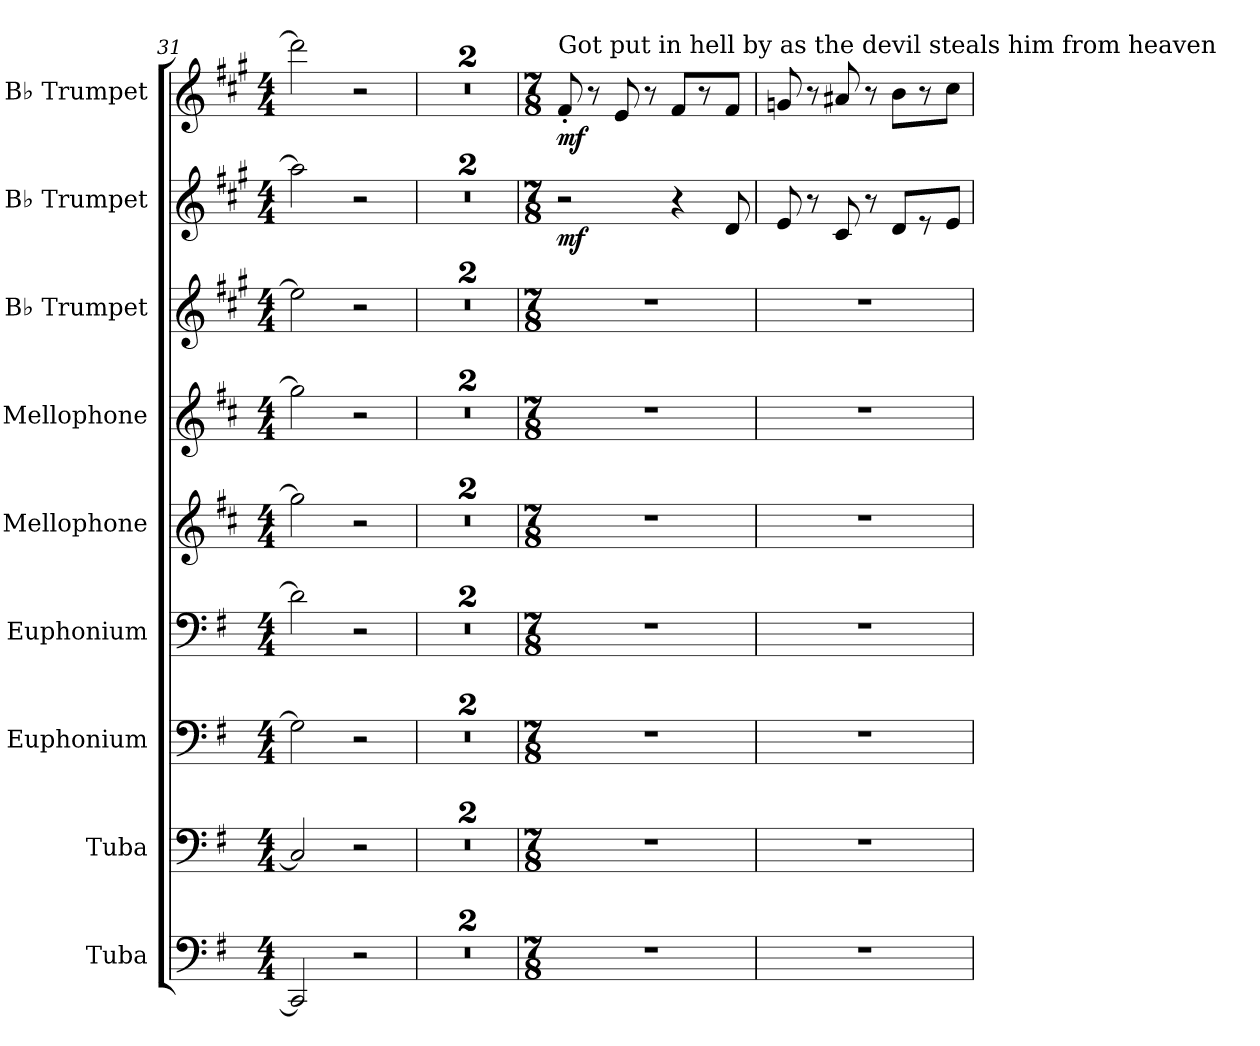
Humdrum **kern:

**kern	**kern	**kern	**kern	**kern	**kern	**kern	**kern	**dynam	**kern	**dynam
*part9	*part8	*part7	*part6	*part5	*part4	*part3	*part2	*part2	*part1	*part1
*staff9	*staff8	*staff7	*staff6	*staff5	*staff4	*staff3	*staff2	*staff2	*staff1	*staff1
*I"Tuba	*I"Tuba	*I"Euphonium	*I"Euphonium	*I"Mellophone	*I"Mellophone	*I"B♭ Trumpet	*I"B♭ Trumpet	*	*I"B♭ Trumpet	*
*I'Tba.	*I'Tba.	*I'Euph.	*I'Euph.	*I'Mello.	*I'Mello.	*I'B♭ Tpt.	*I'B♭ Tpt.	*	*I'B♭ Tpt.	*
*clefF4	*clefF4	*clefF4	*clefF4	*clefG2	*clefG2	*clefG2	*clefG2	*	*clefG2	*
*	*	*	*	*ITrd4c7	*ITrd4c7	*ITrd1c2	*ITrd1c2	*	*ITrd1c2	*
*k[f#]	*k[f#]	*k[f#]	*k[f#]	*k[f#]	*k[f#]	*k[f#]	*k[f#]	*	*k[f#]	*
*M4/4	*M4/4	*M4/4	*M4/4	*M4/4	*M4/4	*M4/4	*M4/4	*	*M4/4	*
=31	=31	=31	=31	=31	=31	=31	=31	=31	=31	=31
2CC/]	2C/]	2G\]	2d#\]	2cc\]	2cc\]	2dd#\]	2gg\]	.	2ccc\]	.
2r	2r	2r	2r	2r	2r	2r	2r	.	2r	.
=32	=32	=32	=32	=32	=32	=32	=32	=32	=32	=32
1r	1r	1r	1r	1r	1r	1r	1r	.	1r	.
=33	=33	=33	=33	=33	=33	=33	=33	=33	=33	=33
1r	1r	1r	1r	1r	1r	1r	1r	.	1r	.
=34	=34	=34	=34	=34	=34	=34	=34	=34	=34	=34
*M7/8	*M7/8	*M7/8	*M7/8	*M7/8	*M7/8	*M7/8	*M7/8	*	*M7/8	*
*	*	*	*	*	*	*	*	*	*MM160	*
!	!	!	!	!	!	!	!	!	!LO:TX:a:t=Got put in hell by as the devil steals him from heaven	!
!	!	!	!	!	!	!	!	!LO:DY:b	!	!LO:DY:b
2..r	2..r	2..r	2..r	2..r	2..r	2..r	2r	mf	8e'/	mf
.	.	.	.	.	.	.	.	.	8r	.
.	.	.	.	.	.	.	.	.	8d/	.
.	.	.	.	.	.	.	.	.	8r	.
.	.	.	.	.	.	.	4r	.	8e/L	.
.	.	.	.	.	.	.	.	.	8r	.
.	.	.	.	.	.	.	8c/	.	8e/J	.
=35	=35	=35	=35	=35	=35	=35	=35	=35	=35	=35
2..r	2..r	2..r	2..r	2..r	2..r	2..r	8d/	.	8fn/	.
.	.	.	.	.	.	.	8r	.	8r	.
.	.	.	.	.	.	.	8B/	.	8g#X/	.
.	.	.	.	.	.	.	8r	.	8r	.
.	.	.	.	.	.	.	8c/L	.	8a\L	.
.	.	.	.	.	.	.	8r	.	8r	.
.	.	.	.	.	.	.	8d/J	.	8b\J	.
=	=	=	=	=	=	=	=	=	=	=
*-	*-	*-	*-	*-	*-	*-	*-	*-	*-	*-
